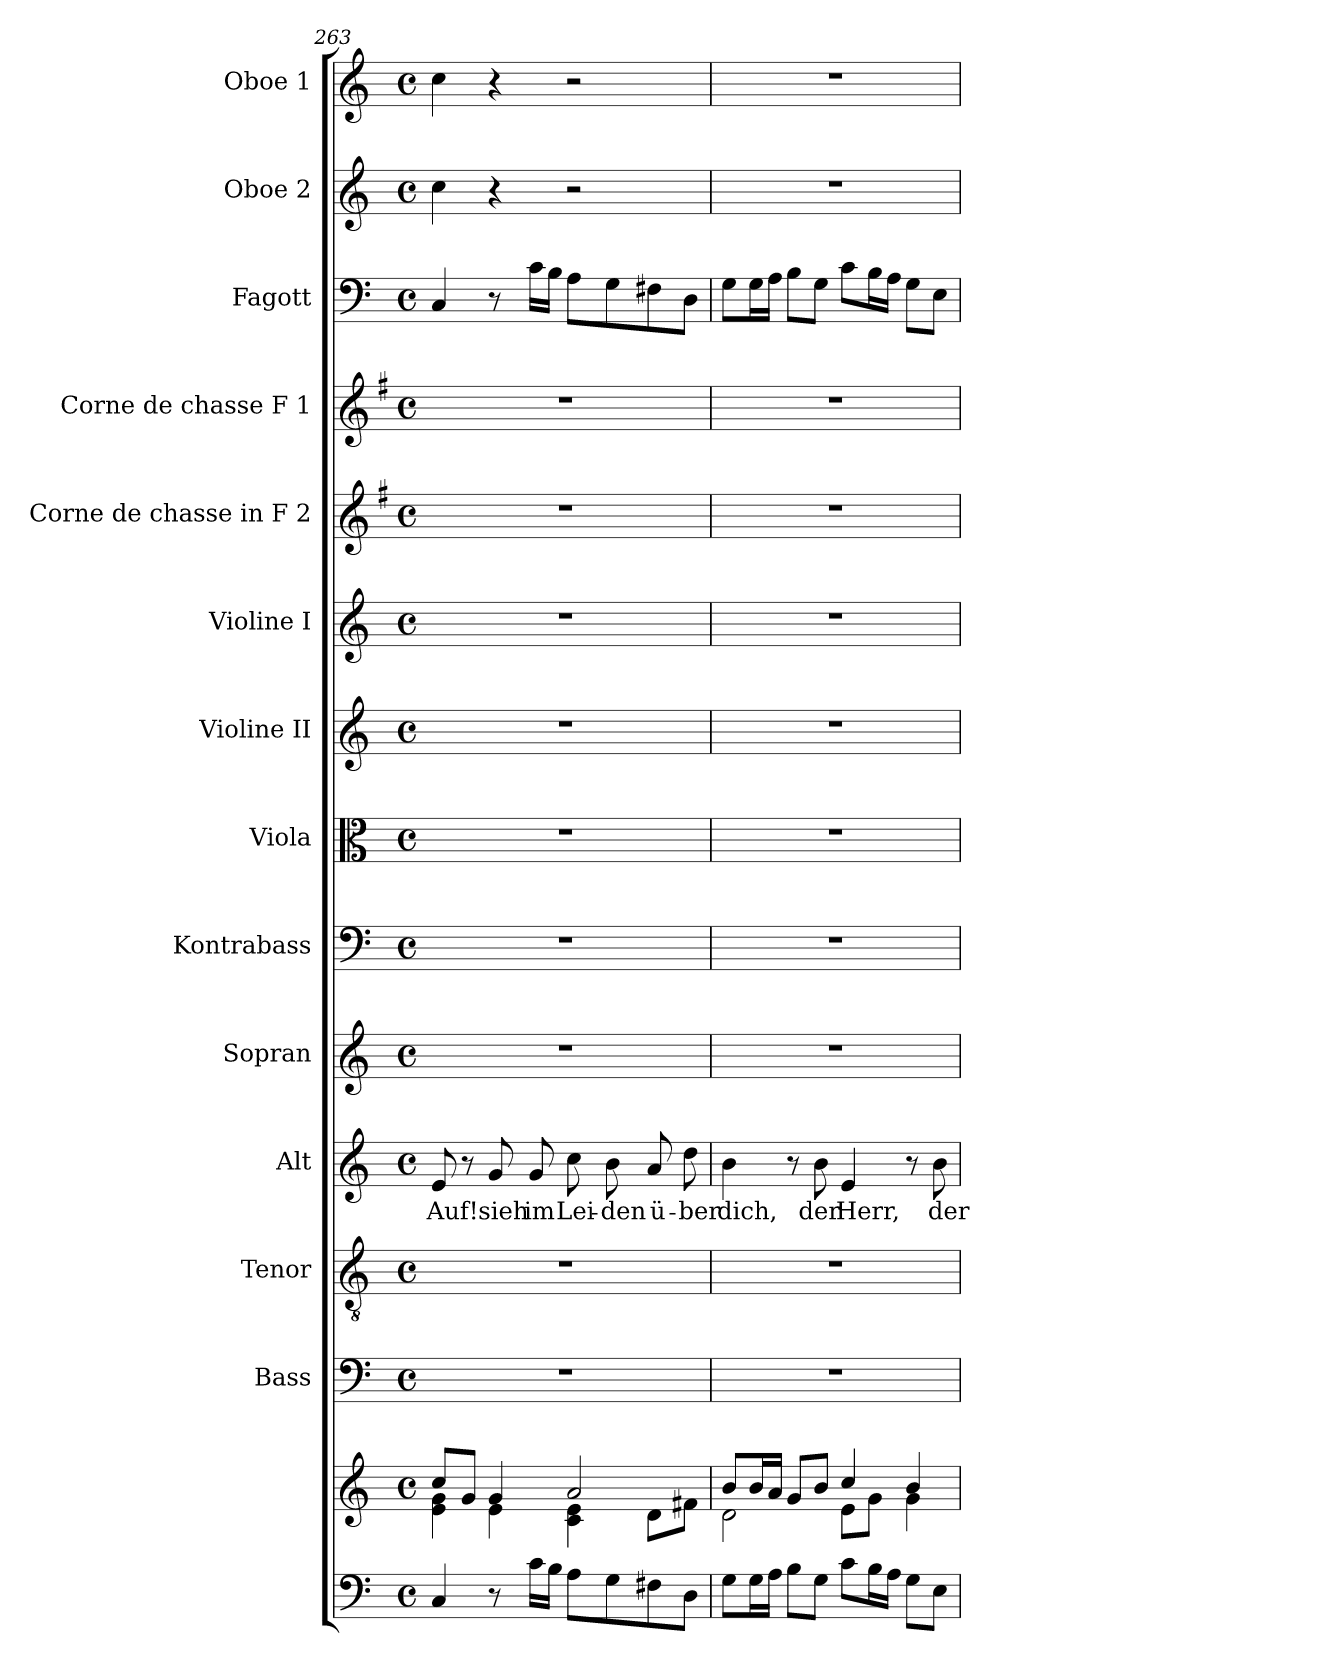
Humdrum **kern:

**kern	**kern	**kern	**kern	**kern	**text	**kern	**kern	**kern	**kern	**kern	**kern	**kern	**kern	**kern	**kern
*part14	*part14	*part13	*part12	*part11	*part11	*part10	*part9	*part8	*part7	*part6	*part5	*part4	*part3	*part2	*part1
*staff15	*staff14	*staff13	*staff12	*staff11	*staff11	*staff10	*staff9	*staff8	*staff7	*staff6	*staff5	*staff4	*staff3	*staff2	*staff1
*	*	*I"Bass	*I"Tenor	*I"Alt	*	*I"Sopran	*I"Kontrabass	*I"Viola	*I"Violine II	*I"Violine I	*I"Corne de chasse in F 2	*I"Corne de chasse F 1	*I"Fagott	*I"Oboe 2	*I"Oboe 1
*	*	*I'B.	*I'T.	*I'A.	*	*I'S.	*I'Kb.	*I'Vla.	*I'Vl. II	*I'Vl. I	*	*	*I'Fg.	*I'Ob. 2	*I'Ob. 1
!!LO:PB:g=z
*clefF4	*clefG2	*clefF4	*clefGv2	*clefG2	*	*clefG2	*clefF4	*clefC3	*clefG2	*clefG2	*clefG2	*clefG2	*clefF4	*clefG2	*clefG2
*	*	*	*	*	*	*	*ITrd7c12	*	*	*	*ITrd4c7	*ITrd4c7	*	*	*
*k[]	*k[]	*k[]	*k[]	*k[]	*	*k[]	*k[]	*k[]	*k[]	*k[]	*k[]	*k[]	*k[]	*k[]	*k[]
*C:	*C:	*C:	*C:	*C:	*	*C:	*C:	*C:	*C:	*C:	*C:	*C:	*C:	*C:	*C:
*M4/4	*M4/4	*M4/4	*M4/4	*M4/4	*	*M4/4	*M4/4	*M4/4	*M4/4	*M4/4	*M4/4	*M4/4	*M4/4	*M4/4	*M4/4
*met(c)	*met(c)	*met(c)	*met(c)	*met(c)	*	*met(c)	*met(c)	*met(c)	*met(c)	*met(c)	*met(c)	*met(c)	*met(c)	*met(c)	*met(c)
=263	=263	=263	=263	=263	=263	=263	=263	=263	=263	=263	=263	=263	=263	=263	=263
*	*^	*	*	*	*	*	*	*	*	*	*	*	*	*	*
!	!	!	!	!	!	!LO:LY:b	!	!	!	!	!	!	!	!	!	!
4C/	8cc/L	4e\ 4g\	1r	1r	8e/	Auf!	1r	1r	1r	1r	1r	1r	1r	4C/	4cc\	4cc\
.	8g/J	.	.	.	8r	.	.	.	.	.	.	.	.	.	.	.
!	!	!	!	!	!	!LO:LY:b	!	!	!	!	!	!	!	!	!	!
8r	4g/	4e\	.	.	8g/	sieh	.	.	.	.	.	.	.	8r	4r	4r
!	!	!	!	!	!	!LO:LY:b	!	!	!	!	!	!	!	!	!	!
16c\LL	.	.	.	.	8g/	im	.	.	.	.	.	.	.	16c\LL	.	.
16B\JJ	.	.	.	.	.	.	.	.	.	.	.	.	.	16B\JJ	.	.
!	!	!	!	!	!	!LO:LY:b	!	!	!	!	!	!	!	!	!	!
8A\L	2a/	4c\ 4e\	.	.	8cc\	Lei-	.	.	.	.	.	.	.	8A\L	2r	2r
!	!	!	!	!	!	!LO:LY:b	!	!	!	!	!	!	!	!	!	!
8G\	.	.	.	.	8b\	-den	.	.	.	.	.	.	.	8G\	.	.
!	!	!	!	!	!	!LO:LY:b	!	!	!	!	!	!	!	!	!	!
8F#X\	.	8d\L	.	.	8a/	ü-	.	.	.	.	.	.	.	8F#X\	.	.
!	!	!	!	!	!	!LO:LY:b	!	!	!	!	!	!	!	!	!	!
8D\J	.	8f#X\J	.	.	8dd\	-ber	.	.	.	.	.	.	.	8D\J	.	.
=264	=264	=264	=264	=264	=264	=264	=264	=264	=264	=264	=264	=264	=264	=264	=264	=264
!	!	!	!	!	!	!LO:LY:b	!	!	!	!	!	!	!	!	!	!
8G\L	8b/L	2d\	1r	1r	4b\	dich,	1r	1r	1r	1r	1r	1r	1r	8G\L	1r	1r
16G\L	16b/L	.	.	.	.	.	.	.	.	.	.	.	.	16G\L	.	.
16A\JJ	16a/JJ	.	.	.	.	.	.	.	.	.	.	.	.	16A\JJ	.	.
8B\L	8g/L	.	.	.	8r	.	.	.	.	.	.	.	.	8B\L	.	.
!	!	!	!	!	!	!LO:LY:b	!	!	!	!	!	!	!	!	!	!
8G\J	8b/J	.	.	.	8b\	der	.	.	.	.	.	.	.	8G\J	.	.
!	!	!	!	!	!	!LO:LY:b	!	!	!	!	!	!	!	!	!	!
8c\L	4cc/	8e\L	.	.	4e/	Herr,	.	.	.	.	.	.	.	8c\L	.	.
16B\L	.	8g\J	.	.	.	.	.	.	.	.	.	.	.	16B\L	.	.
16A\JJ	.	.	.	.	.	.	.	.	.	.	.	.	.	16A\JJ	.	.
8G\L	4b/	4g\	.	.	8r	.	.	.	.	.	.	.	.	8G\L	.	.
!	!	!	!	!	!	!LO:LY:b	!	!	!	!	!	!	!	!	!	!
8E\J	.	.	.	.	8b\	der	.	.	.	.	.	.	.	8E\J	.	.
*	*v	*v	*	*	*	*	*	*	*	*	*	*	*	*	*	*
=	=	=	=	=	=	=	=	=	=	=	=	=	=	=	=
*-	*-	*-	*-	*-	*-	*-	*-	*-	*-	*-	*-	*-	*-	*-	*-
